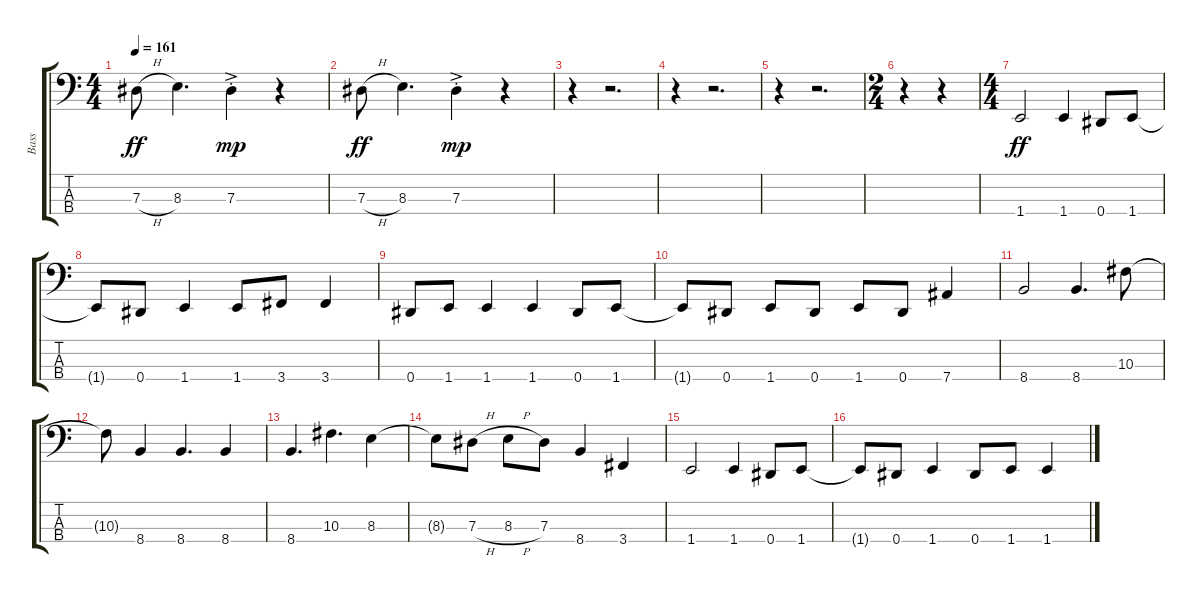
\track ("Bass" "Bass") {instrument electricbassfinger}
\staff {score tabs}
\tuning (Gb2 Db2 Ab1 Eb1) {hide}
\ts (4 4)
\tempo 161
\clef f4
\ks c
7.3{h}.8{dy ff} 8.3.4{d} 7.3{ac st}.4{dy mp} r.4 |
7.3{h}.8{dy ff} 8.3.4{d} 7.3{ac st}.4{dy mp} r.4 |
r.4 r.2{d} |
r.4 r.2{d} |
r.4 r.2{d} |
\ts (2 4)
r.4 r.4 |
\ts (4 4)
1.4.2{dy ff} 1.4.4 0.4.8 1.4.8 |
1.4{t}.8 0.4.8 1.4.4 1.4.8 3.4.8 3.4.4 |
0.4.8 1.4.8 1.4.4 1.4.4 0.4.8 1.4.8 |
1.4{t}.8 0.4.8 1.4.8 0.4.8 1.4.8 0.4.8 7.4.4 |
8.4.2 8.4.4{d} 10.3.8 |
10.3{t}.8 8.4.4 8.4.4{d} 8.4.4 |
8.4.4{d} 10.3.4{d} 8.3.4 |
8.3{t}.8 7.3{h}.8 8.3{h}.8 7.3.8 8.4.4 3.4.4 |
1.4.2 1.4.4 0.4.8 1.4.8 |
1.4{t}.8 0.4.8 1.4.4 0.4.8 1.4.8 1.4.4
